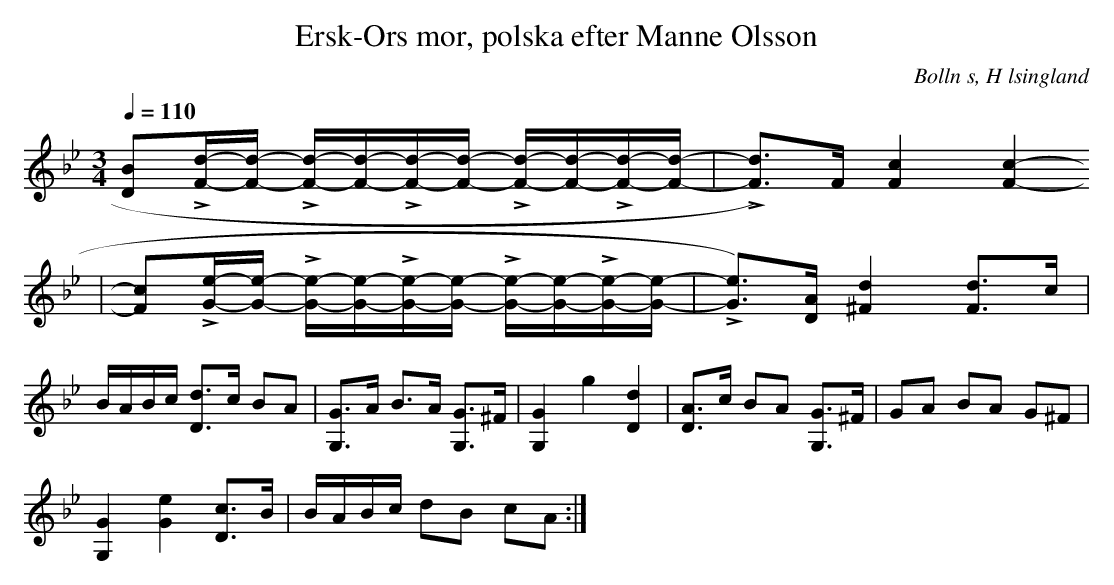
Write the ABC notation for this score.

X:1
T: Ersk-Ors mor, polska efter Manne Olsson
O:Bolln s, H lsingland
M:3/4
L:1/8
Q:1/4=110
K:Gm
[D B]L[F/d/]-[F/d/] - L[F/d/]-[F/d/]-L[F/d/]-[F/d/] - L[F/d/]-[F/d/]-L[F/d/]-[F/d/]-| L[F d])>F [-F2 c2] [F2 c2]-
|[F c]L[G/e/]-[G/e/] - L[G/e/]-[G/e/]-L[G/e/]-[G/e/] - L[G/e/]-[G/e/]-L[G/e/]-[G/e/]-| L[Ge])>[D A] [^F2 d2] [F d]>c|
B/A/B/c/ [D d]>c BA|[G, G]>A B>A [G, G]>^F|[G,2 G2] g2 [D2 d2]|[D A]>c BA [G, G]>^F|GA BA G^F|
[G,2 G2] [G2 e2] [D c]>B|B/A/B/c/ dB cA:|
